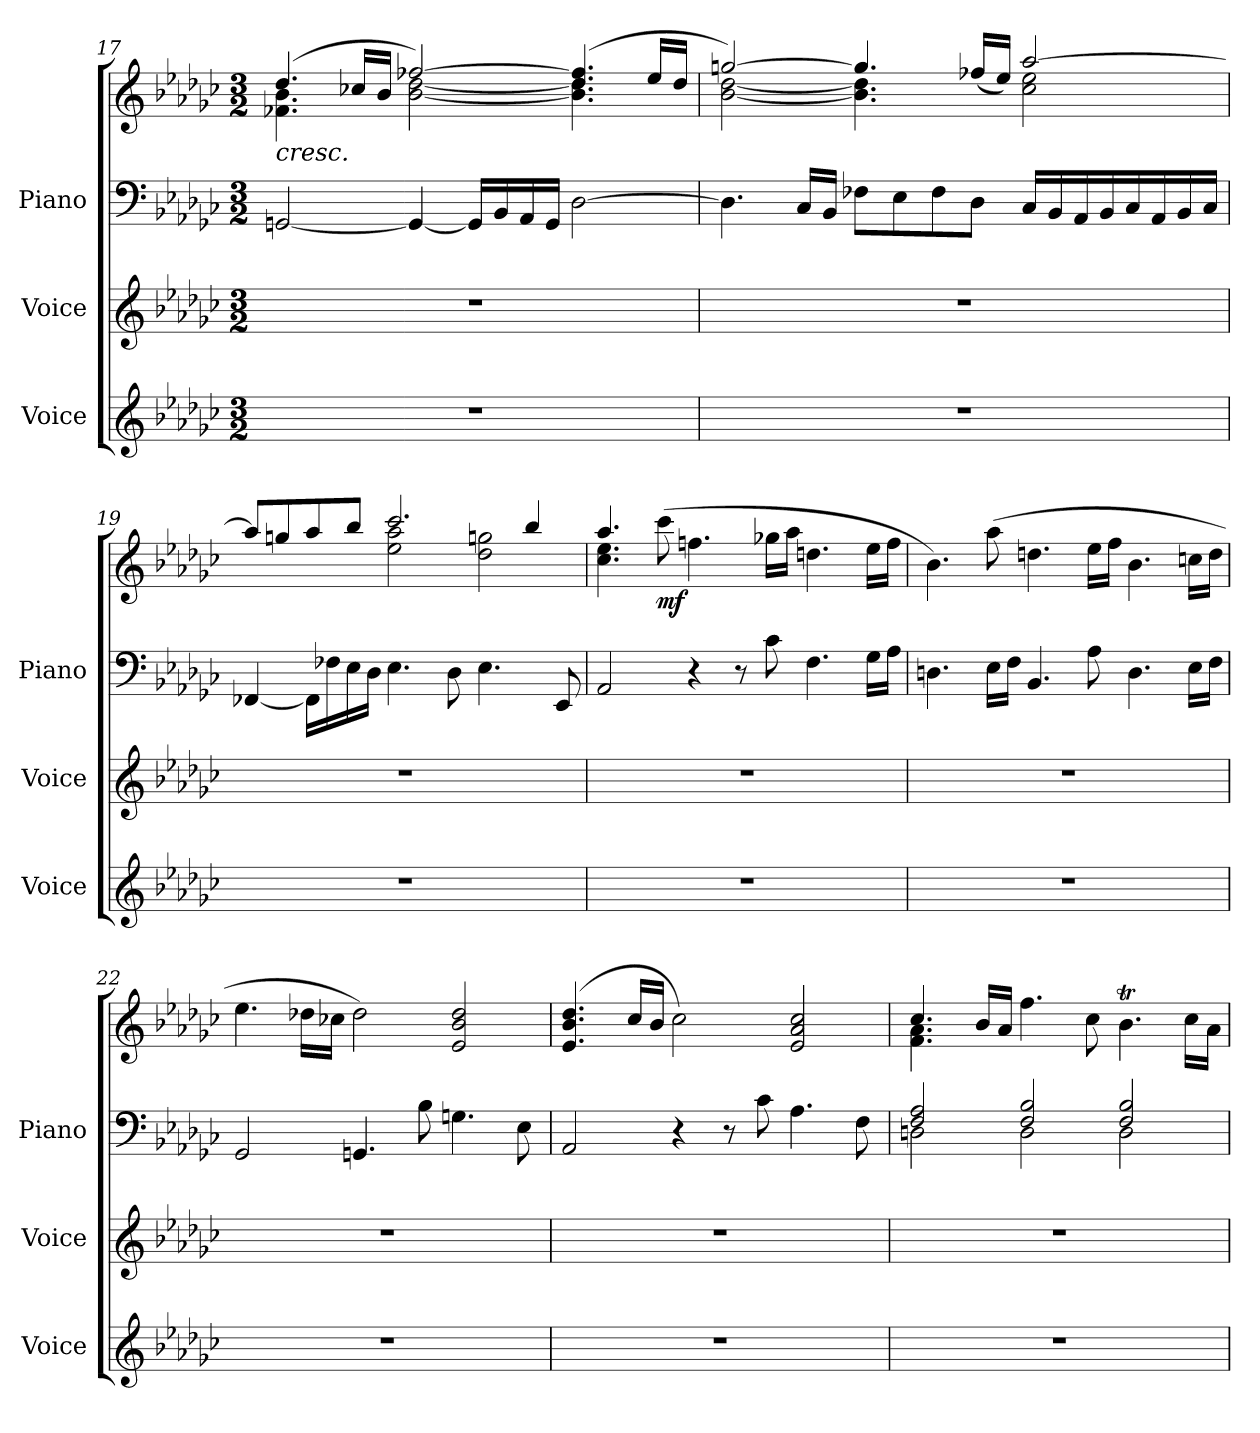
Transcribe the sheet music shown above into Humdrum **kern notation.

**kern	**kern	**kern	**kern	**dynam
*part3	*part2	*part1	*part1	*part1
*staff4	*staff3	*staff2	*staff1	*staff1/2
*I"Voice	*I"Voice	*I"Piano	*	*
*I'Voice	*I'Voice	*I'Piano	*	*
*clefG2	*clefG2	*clefF4	*clefG2	*
*k[b-e-a-d-g-c-]	*k[b-e-a-d-g-c-]	*k[b-e-a-d-g-c-]	*k[b-e-a-d-g-c-]	*
*M3/2	*M3/2	*M3/2	*M3/2	*
=17	=17	=17	=17	=17
*	*	*	*^	*
!	!	!	!LO:TX:b:i:t=cresc.	!	!
1.r	1.r	[<2GGn/	(4.dd-/	4.f-X\ 4.b-\	.
.	.	.	16cc-X/LL	8ryy	.
.	.	.	16b-/JJ	.	.
.	.	4GG/_	[>2ff-X/)	[<2b-\ [>2dd-\	.
.	.	16GG/LL]	.	.	.
.	.	16BB-/	.	.	.
.	.	16AA-/	.	.	.
.	.	16GG/JJ	.	.	.
.	.	[>2D-\	(4.dd-/ 4.ff-/]	4.b-\] 4.dd-\]	.
.	.	.	16ee-/LL	8ryy	.
.	.	.	16dd-/JJ	.	.
!!LO:LB:g=z
=18	=18	=18	=18	=18	=18
*	*	*	*	*^	*
1.r	1.r	4.D-\]	[>2ggn/)	[<2b-\ [<2dd-\	1ryy	.
.	.	16C-/LL	.	.	.	.
.	.	16BB-/JJ	.	.	.	.
.	.	8F-X\L	4.gg/]	4.b-\] 4.dd-\]	.	.
.	.	8E-\	.	.	.	.
.	.	8F-\	.	.	.	.
.	.	8D-\J	(>16ff-X/LL	2ryy	.	.
.	.	.	16ee-/JJ)	.	.	.
.	.	16C-/LL	[>2aa-/	.	2cc-\ 2ee-\	.
.	.	16BB-/	.	.	.	.
.	.	16AA-/	.	.	.	.
.	.	16BB-/	.	.	.	.
.	.	16C-/	.	.	.	.
.	.	16AA-/	.	.	.	.
.	.	16BB-/	.	8ryy	.	.
.	.	16C-/JJ	.	.	.	.
*	*	*	*	*v	*v	*
=19	=19	=19	=19	=19	=19
1.r	1.r	[<4FF-X/	8aa-/L]	2ryy	.
.	.	.	8ggn/	.	.
.	.	16FF-\LL]	8aa-/	.	.
.	.	16F-X\	.	.	.
.	.	16E-\	8bb-/J	.	.
.	.	16D-\JJ	.	.	.
.	.	4.E-\	2.ccc-/	2ee-\ 2aa-\	.
.	.	8D-\	.	.	.
.	.	4.E-\	.	2dd-\ 2ggn\	.
.	.	.	4bb-/	.	.
.	.	8EE-/	.	.	.
!!LO:LB:g=z	!!
=20	=20	=20	=20	=20	=20
1.r	1.r	2AA-/	4.aa-/	4.cc-\ 4.ee-\	.
!	!	!	!	!	!LO:DY:b
.	.	.	1ryy	(>8ccc-\	mf
.	.	4r	.	4.ffn\	.
.	.	8r	.	.	.
.	.	8c-\	.	16gg-X\LL	.
.	.	.	.	16aa-\JJ	.
.	.	4.F\	.	4.ddn\	.
.	.	16G-\LL	8ryy	16ee-\LL	.
.	.	16A-\JJ	.	16ff\JJ	.
*	*	*	*v	*v	*
=21	=21	=21	=21	=21
1.r	1.r	4.Dn\	4.b-\)	.
.	.	16E-\LL	(8aa-\	.
.	.	16F\JJ	.	.
.	.	4.BB-/	4.ddn\	.
.	.	8A-\	16ee-\LL	.
.	.	.	16ff\JJ	.
.	.	4.D\	4.b-\	.
.	.	16E-\LL	16ccn\LL	.
.	.	16F\JJ	16dd\JJ	.
=22	=22	=22	=22	=22
1.r	1.r	2GG-/	4.ee-\	.
.	.	.	16dd-X\LL	.
.	.	.	16cc-X\JJ	.
.	.	4.GGn/	2dd-\)	.
.	.	8B-\	.	.
.	.	4.Gn\	2e-/ 2b-/ 2dd-/	.
.	.	8E-\	.	.
!!LO:LB:g=z
=23	=23	=23	=23	=23
1.r	1.r	2AA-/	(4.e-/ 4.b-/ 4.dd-/	.
.	.	.	16cc-/LL	.
.	.	.	16b-/JJ	.
.	.	4r	2cc-\)	.
.	.	8r	.	.
.	.	8c-\	.	.
.	.	4.A-\	2e-/ 2a-/ 2cc-/	.
.	.	8F\	.	.
=24	=24	=24	=24	=24
*	*	*^	*^	*
1.r	1.r	2F/ 2A-/	2Dn\	4.cc-/	4.f\ 4.a-\	.
.	.	.	.	16b-/LL	1ryy	.
.	.	.	.	16a-/JJ	.	.
.	.	2F/ 2B-/	2D\	4.ff\	.	.
.	.	.	.	8cc-\	.	.
.	.	2F/ 2B-/	2D\	4.b-t\	.	.
.	.	.	.	16cc-\LL	8ryy	.
.	.	.	.	16a-\JJ	.	.
*	*	*v	*v	*	*	*
*	*	*	*v	*v	*
=	=	=	=	=
*-	*-	*-	*-	*-
